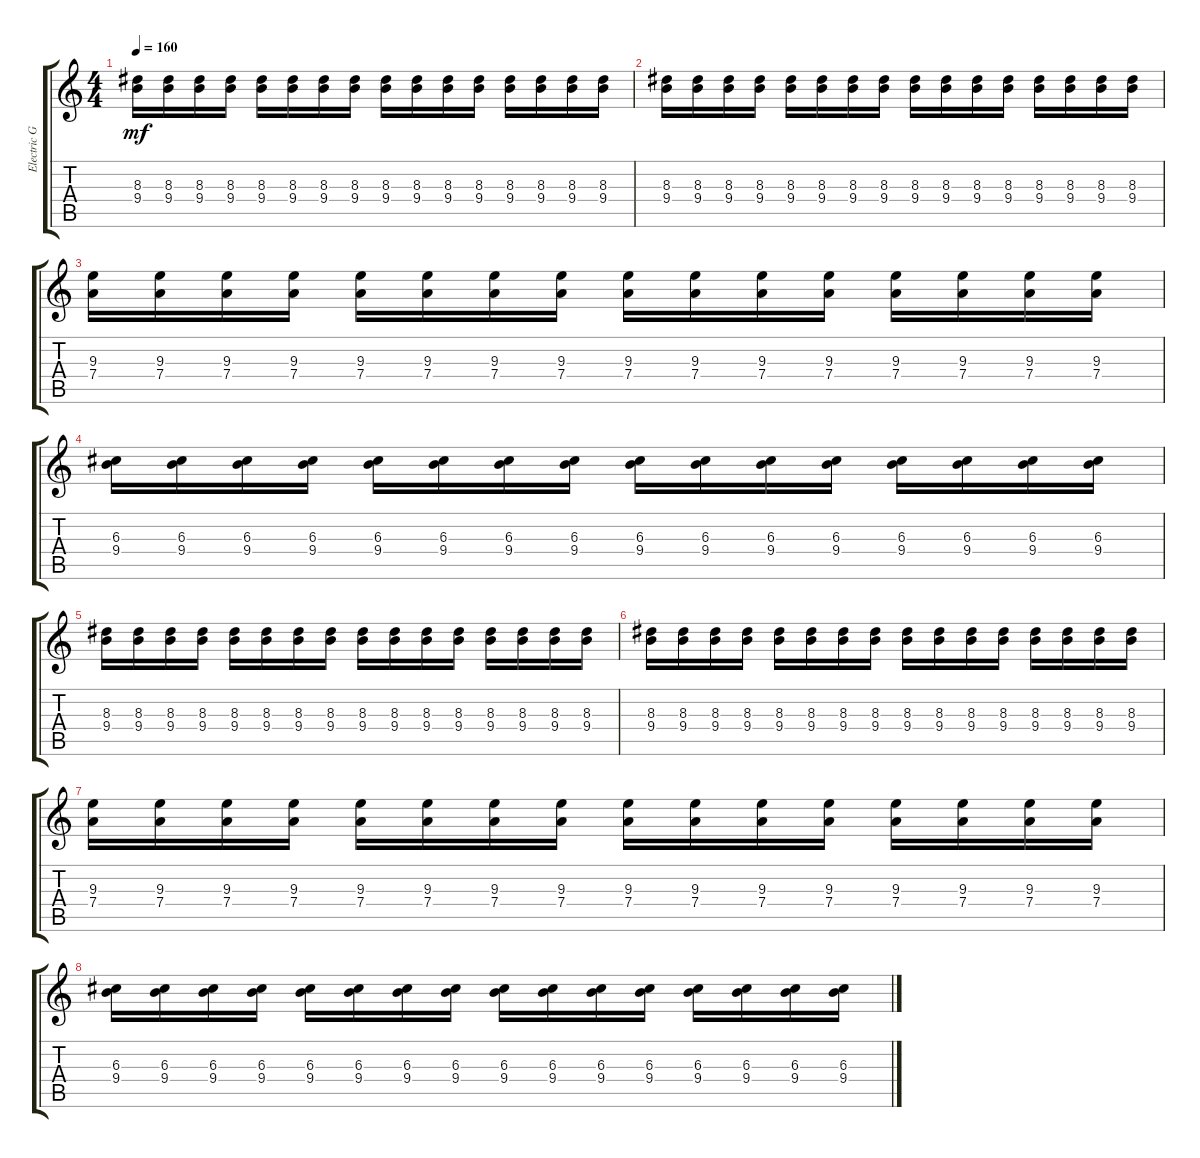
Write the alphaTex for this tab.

\track ("Electric Guitar" "Electric G") {instrument distortionguitar}
\staff {score tabs}
\tuning (E4 B3 G3 D3 A2 E2) {hide}
\ts (4 4)
\tempo 160
\clef g2
\ks c
(8.3 9.4).16{dy mf} (8.3 9.4).16 (8.3 9.4).16 (8.3 9.4).16 (8.3 9.4).16 (8.3 9.4).16 (8.3 9.4).16 (8.3 9.4).16 (8.3 9.4).16 (8.3 9.4).16 (8.3 9.4).16 (8.3 9.4).16 (8.3 9.4).16 (8.3 9.4).16 (8.3 9.4).16 (8.3 9.4).16 |
(8.3 9.4).16 (8.3 9.4).16 (8.3 9.4).16 (8.3 9.4).16 (8.3 9.4).16 (8.3 9.4).16 (8.3 9.4).16 (8.3 9.4).16 (8.3 9.4).16 (8.3 9.4).16 (8.3 9.4).16 (8.3 9.4).16 (8.3 9.4).16 (8.3 9.4).16 (8.3 9.4).16 (8.3 9.4).16 |
(9.3 7.4).16 (9.3 7.4).16 (9.3 7.4).16 (9.3 7.4).16 (9.3 7.4).16 (9.3 7.4).16 (9.3 7.4).16 (9.3 7.4).16 (9.3 7.4).16 (9.3 7.4).16 (9.3 7.4).16 (9.3 7.4).16 (9.3 7.4).16 (9.3 7.4).16 (9.3 7.4).16 (9.3 7.4).16 |
(6.3 9.4).16 (6.3 9.4).16 (6.3 9.4).16 (6.3 9.4).16 (6.3 9.4).16 (6.3 9.4).16 (6.3 9.4).16 (6.3 9.4).16 (6.3 9.4).16 (6.3 9.4).16 (6.3 9.4).16 (6.3 9.4).16 (6.3 9.4).16 (6.3 9.4).16 (6.3 9.4).16 (6.3 9.4).16 |
(8.3 9.4).16 (8.3 9.4).16 (8.3 9.4).16 (8.3 9.4).16 (8.3 9.4).16 (8.3 9.4).16 (8.3 9.4).16 (8.3 9.4).16 (8.3 9.4).16 (8.3 9.4).16 (8.3 9.4).16 (8.3 9.4).16 (8.3 9.4).16 (8.3 9.4).16 (8.3 9.4).16 (8.3 9.4).16 |
(8.3 9.4).16 (8.3 9.4).16 (8.3 9.4).16 (8.3 9.4).16 (8.3 9.4).16 (8.3 9.4).16 (8.3 9.4).16 (8.3 9.4).16 (8.3 9.4).16 (8.3 9.4).16 (8.3 9.4).16 (8.3 9.4).16 (8.3 9.4).16 (8.3 9.4).16 (8.3 9.4).16 (8.3 9.4).16 |
(9.3 7.4).16 (9.3 7.4).16 (9.3 7.4).16 (9.3 7.4).16 (9.3 7.4).16 (9.3 7.4).16 (9.3 7.4).16 (9.3 7.4).16 (9.3 7.4).16 (9.3 7.4).16 (9.3 7.4).16 (9.3 7.4).16 (9.3 7.4).16 (9.3 7.4).16 (9.3 7.4).16 (9.3 7.4).16 |
(6.3 9.4).16 (6.3 9.4).16 (6.3 9.4).16 (6.3 9.4).16 (6.3 9.4).16 (6.3 9.4).16 (6.3 9.4).16 (6.3 9.4).16 (6.3 9.4).16 (6.3 9.4).16 (6.3 9.4).16 (6.3 9.4).16 (6.3 9.4).16 (6.3 9.4).16 (6.3 9.4).16 (6.3 9.4).16
